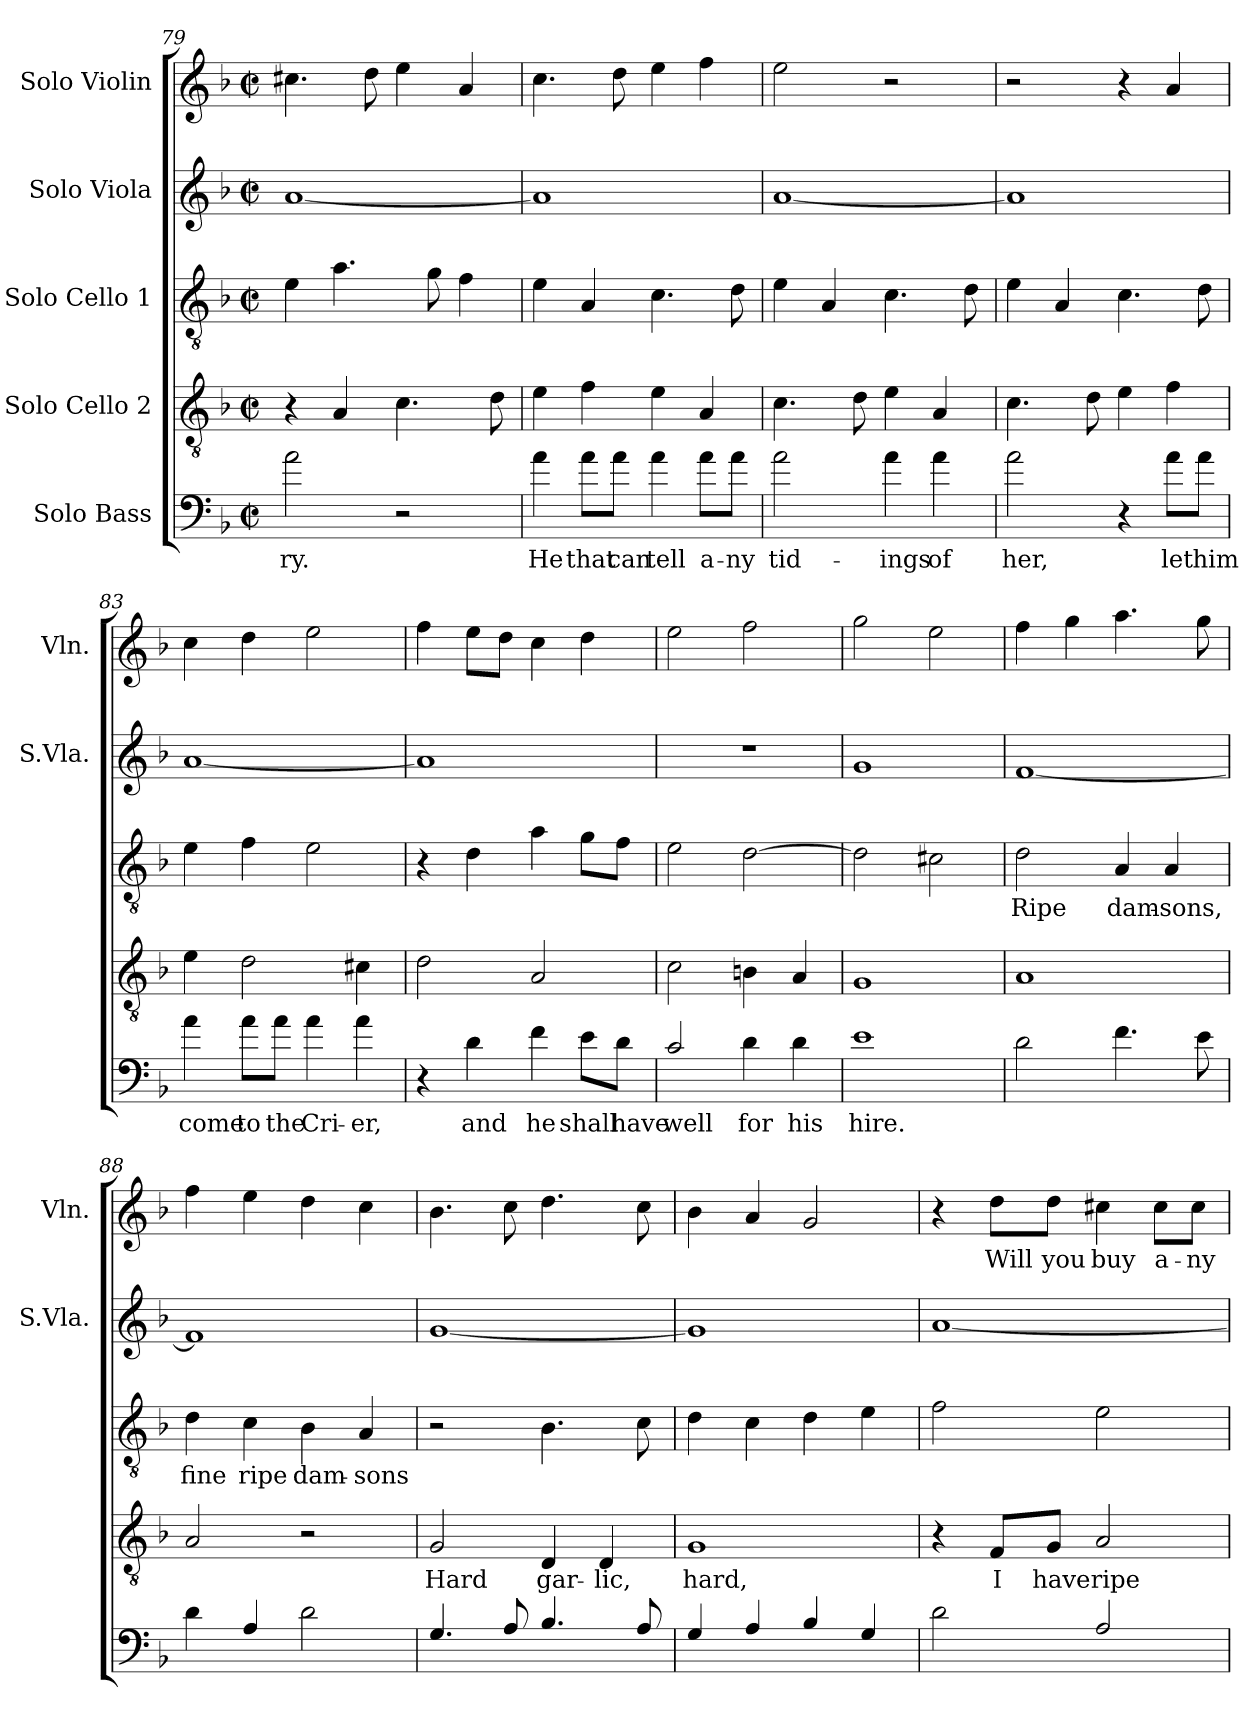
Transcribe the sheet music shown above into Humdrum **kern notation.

**kern	**text	**kern	**text	**kern	**text	**kern	**kern	**text
*part5	*part5	*part4	*part4	*part3	*part3	*part2	*part1	*part1
*staff5	*staff5	*staff4	*staff4	*staff3	*staff3	*staff2	*staff1	*staff1
*I"Solo Bass	*	*I"Solo Cello 2	*	*I"Solo Cello 1	*	*I"Solo Viola	*I"Solo Violin	*
*	*	*	*	*	*	*I'S.Vla.	*I'Vln.	*
*clefF4	*	*clefGv2	*	*clefGv2	*	*clefG2	*clefG2	*
*ITrd7c12	*	*	*	*	*	*	*	*
*k[b-]	*	*k[b-]	*	*k[b-]	*	*k[b-]	*k[b-]	*
*F:	*	*F:	*	*F:	*	*F:	*F:	*
*M2/2	*	*M2/2	*	*M2/2	*	*M2/2	*M2/2	*
*met(c|)	*	*met(c|)	*	*met(c|)	*	*met(c|)	*met(c|)	*
=79	=79	=79	=79	=79	=79	=79	=79	=79
2A\	-ry.	4r	.	4e\	.	[1a	4.cc#X\	.
.	.	4A/	.	4.a\	.	.	.	.
.	.	.	.	.	.	.	8dd\	.
2r	.	4.c\	.	.	.	.	4ee\	.
.	.	.	.	8g\	.	.	.	.
.	.	.	.	4f\	.	.	4a/	.
.	.	8d\	.	.	.	.	.	.
=80	=80	=80	=80	=80	=80	=80	=80	=80
4A\	He	4e\	.	4e\	.	1a]	4.cc\	.
8A\L	that	4f\	.	4A/	.	.	.	.
8A\J	can	.	.	.	.	.	8dd\	.
4A\	tell	4e\	.	4.c\	.	.	4ee\	.
8A\L	a-	4A/	.	.	.	.	4ff\	.
8A\J	-ny	.	.	8d\	.	.	.	.
=81	=81	=81	=81	=81	=81	=81	=81	=81
2A\	tid-	4.c\	.	4e\	.	[1a	2ee\	.
.	.	.	.	4A/	.	.	.	.
.	.	8d\	.	.	.	.	.	.
4A\	-ings	4e\	.	4.c\	.	.	2r	.
4A\	of	4A/	.	.	.	.	.	.
.	.	.	.	8d\	.	.	.	.
=82	=82	=82	=82	=82	=82	=82	=82	=82
2A\	her,	4.c\	.	4e\	.	1a]	2r	.
.	.	.	.	4A/	.	.	.	.
.	.	8d\	.	.	.	.	.	.
4r	.	4e\	.	4.c\	.	.	4r	.
8A\L	let	4f\	.	.	.	.	4a/	.
8A\J	him	.	.	8d\	.	.	.	.
=83	=83	=83	=83	=83	=83	=83	=83	=83
4A\	come	4e\	.	4e\	.	[1a	4cc\	.
8A\L	to	2d\	.	4f\	.	.	4dd\	.
8A\J	the	.	.	.	.	.	.	.
4A\	Cri-	.	.	2e\	.	.	2ee\	.
4A\	-er,	4c#X\	.	.	.	.	.	.
!!LO:LB:g=z
=84	=84	=84	=84	=84	=84	=84	=84	=84
4r	.	2d\	.	4r	.	1a]	4ff\	.
4D\	and	.	.	4d\	.	.	8ee\L	.
.	.	.	.	.	.	.	8dd\J	.
4F\	he	2A/	.	4a\	.	.	4cc\	.
8E\L	shall	.	.	8g\L	.	.	4dd\	.
8D\J	have	.	.	8f\J	.	.	.	.
=85	=85	=85	=85	=85	=85	=85	=85	=85
2C/	well	2c\	.	2e\	.	1r	2ee\	.
4D\	for	4Bn\	.	[2d\	.	.	2ff\	.
4D\	his	4A/	.	.	.	.	.	.
=86	=86	=86	=86	=86	=86	=86	=86	=86
1E	hire.	1G	.	2d\]	.	1g	2gg\	.
.	.	.	.	2c#X\	.	.	2ee\	.
=87	=87	=87	=87	=87	=87	=87	=87	=87
2D\	.	1A	.	2d\	Ripe	[1f	4ff\	.
.	.	.	.	.	.	.	4gg\	.
4.F\	.	.	.	4A/	dam-	.	4.aa\	.
.	.	.	.	4A/	-sons,	.	.	.
8E\	.	.	.	.	.	.	8gg\	.
=88	=88	=88	=88	=88	=88	=88	=88	=88
4D\	.	2A/	.	4d\	fine	1f]	4ff\	.
4AA/	.	.	.	4c\	ripe	.	4ee\	.
2D\	.	2r	.	4B-\	dam-	.	4dd\	.
.	.	.	.	4A/	-sons	.	4cc\	.
=89	=89	=89	=89	=89	=89	=89	=89	=89
4.GG/	.	2G/	Hard	2r	.	[1g	4.b-\	.
8AA/	.	.	.	.	.	.	8cc\	.
4.BB-/	.	4D/	gar-	4.B-\	.	.	4.dd\	.
.	.	4D/	-lic,	.	.	.	.	.
8AA/	.	.	.	8c\	.	.	8cc\	.
!!LO:PB:g=z
=90	=90	=90	=90	=90	=90	=90	=90	=90
4GG/	.	1G	hard,	4d\	.	1g]	4b-\	.
4AA/	.	.	.	4c\	.	.	4a/	.
4BB-/	.	.	.	4d\	.	.	2g/	.
4GG/	.	.	.	4e\	.	.	.	.
=91	=91	=91	=91	=91	=91	=91	=91	=91
2D\	.	4r	.	2f\	.	[1a	4r	.
.	.	8F/L	I	.	.	.	8dd\L	Will
.	.	8G/J	have	.	.	.	8dd\J	you
2AA/	.	2A/	ripe	2e\	.	.	4cc#X\	buy
.	.	.	.	.	.	.	8cc#\L	a-
.	.	.	.	.	.	.	8cc#\J	-ny
=	=	=	=	=	=	=	=	=
*-	*-	*-	*-	*-	*-	*-	*-	*-
